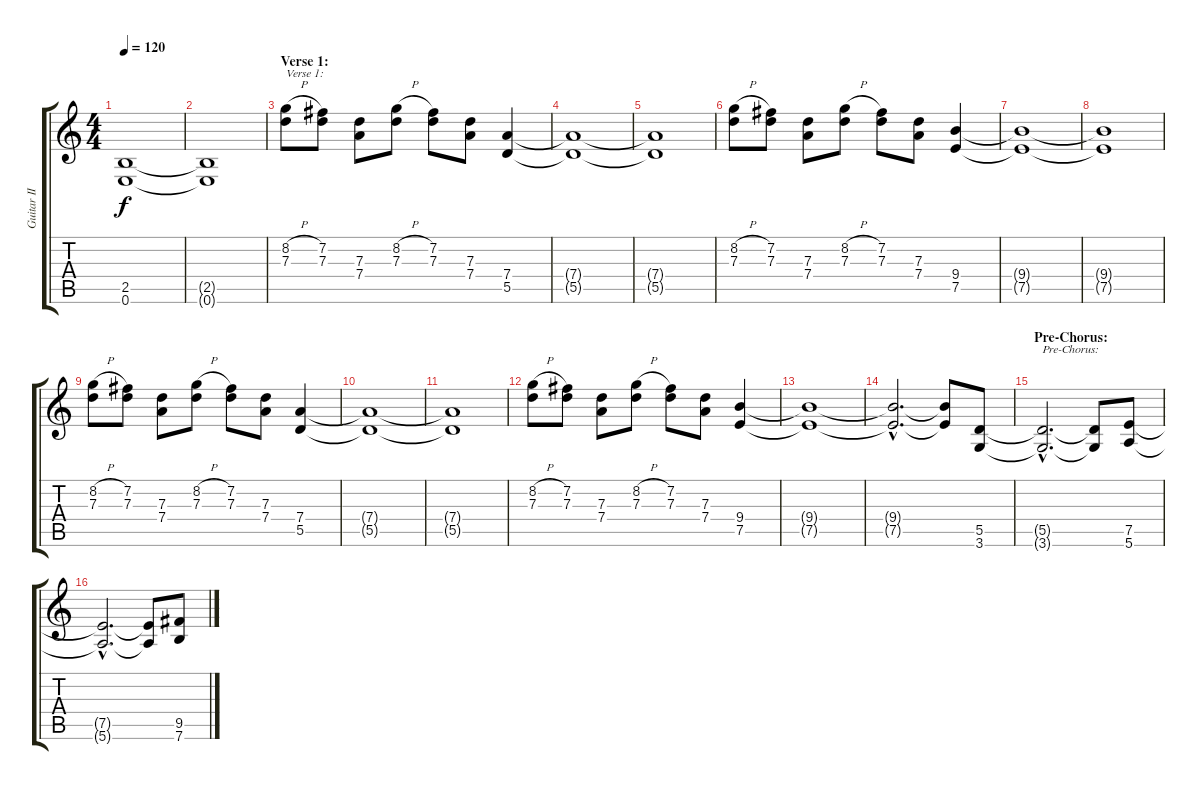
\track ("Guitar II" "Guitar II") {instrument distortionguitar}
\staff {score tabs}
\tuning (E4 B3 G3 D3 A2 E2) {hide}
\ts (4 4)
\tempo 120
\clef g2
\ks c
(2.5{t} 0.6{t}).1{dy f} |
(2.5{t} 0.6{t}).1 |
\section ("" "Verse 1:")
(8.2{h} 7.3).8{txt "Verse 1:"} (7.2 7.3).8 (7.3 7.4).8 (8.2{h} 7.3).8 (7.2 7.3).8 (7.3 7.4).8 (7.4 5.5).4 |
(7.4{t} 5.5{t}).1 |
(7.4{t} 5.5{t}).1 |
(8.2{h} 7.3).8 (7.2 7.3).8 (7.3 7.4).8 (8.2{h} 7.3).8 (7.2 7.3).8 (7.3 7.4).8 (9.4 7.5).4 |
(9.4{t} 7.5{t}).1 |
(9.4{t} 7.5{t}).1 |
(8.2{h} 7.3).8 (7.2 7.3).8 (7.3 7.4).8 (8.2{h} 7.3).8 (7.2 7.3).8 (7.3 7.4).8 (7.4 5.5).4 |
(7.4{t} 5.5{t}).1 |
(7.4{t} 5.5{t}).1 |
(8.2{h} 7.3).8 (7.2 7.3).8 (7.3 7.4).8 (8.2{h} 7.3).8 (7.2 7.3).8 (7.3 7.4).8 (9.4 7.5).4 |
(9.4{t} 7.5{t}).1 |
(9.4{hac t} 7.5{hac t}).2{d} (9.4{t} 7.5{t}).8 (5.5 3.6).8 |
\section ("" "Pre-Chorus:")
(5.5{hac t} 3.6{hac t}).2{d txt "Pre-Chorus:"} (5.5{t} 3.6{t}).8 (7.5 5.6).8 |
(7.5{hac t} 5.6{hac t}).2{d} (7.5{t} 5.6{t}).8 (9.5 7.6).8
